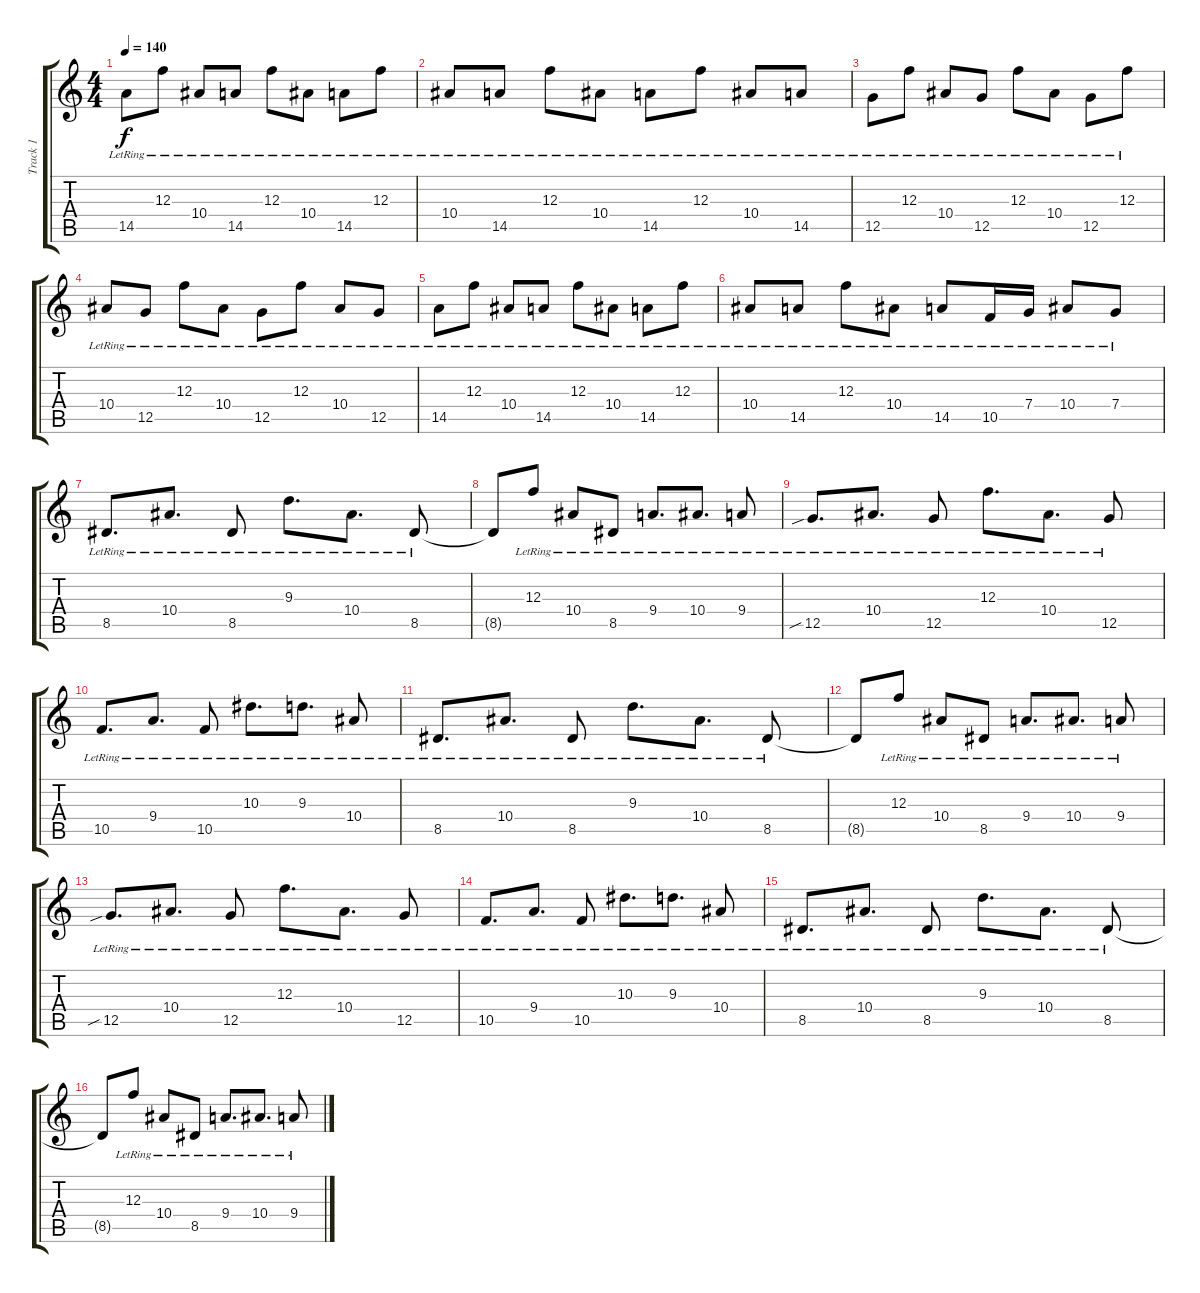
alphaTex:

\track ("Track 1" "Track 1") {instrument acousticguitarsteel}
\staff {score tabs}
\tuning (D4 A3 F3 C3 G2 C2) {hide}
\ts (4 4)
\tempo 140
\clef g2
\ks c
14.5{lr}.8{dy f} 12.3{lr}.8 10.4{lr}.8 14.5{lr}.8 12.3{lr}.8 10.4{lr}.8 14.5{lr}.8 12.3{lr}.8 |
10.4{lr}.8 14.5{lr}.8 12.3{lr}.8 10.4{lr}.8 14.5{lr}.8 12.3{lr}.8 10.4{lr}.8 14.5{lr}.8 |
12.5{lr}.8 12.3{lr}.8 10.4{lr}.8 12.5{lr}.8 12.3{lr}.8 10.4{lr}.8 12.5{lr}.8 12.3{lr}.8 |
10.4{lr}.8 12.5{lr}.8 12.3{lr}.8 10.4{lr}.8 12.5{lr}.8 12.3{lr}.8 10.4{lr}.8 12.5{lr}.8 |
14.5{lr}.8 12.3{lr}.8 10.4{lr}.8 14.5{lr}.8 12.3{lr}.8 10.4{lr}.8 14.5{lr}.8 12.3{lr}.8 |
10.4{lr}.8 14.5{lr}.8 12.3{lr}.8 10.4{lr}.8 14.5{lr}.8 10.5{lr}.16 7.4{lr}.16 10.4{lr}.8 7.4{lr}.8 |
8.5{lr}.8{d} 10.4{lr}.8{d} 8.5{lr}.8 9.3{lr}.8{d} 10.4{lr}.8{d} 8.5{lr}.8 |
8.5{t}.8 12.3{lr}.8 10.4{lr}.8 8.5{lr}.8 9.4{lr}.8{d} 10.4{lr}.8{d} 9.4{lr}.8 |
12.5{sib lr}.8{d} 10.4{lr}.8{d} 12.5{lr}.8 12.3{lr}.8{d} 10.4{lr}.8{d} 12.5{lr}.8 |
10.5{lr}.8{d} 9.4{lr}.8{d} 10.5{lr}.8 10.3{lr}.8{d} 9.3{lr}.8{d} 10.4{lr}.8 |
8.5{lr}.8{d} 10.4{lr}.8{d} 8.5{lr}.8 9.3{lr}.8{d} 10.4{lr}.8{d} 8.5{lr}.8 |
8.5{t}.8 12.3{lr}.8 10.4{lr}.8 8.5{lr}.8 9.4{lr}.8{d} 10.4{lr}.8{d} 9.4{lr}.8 |
12.5{sib lr}.8{d} 10.4{lr}.8{d} 12.5{lr}.8 12.3{lr}.8{d} 10.4{lr}.8{d} 12.5{lr}.8 |
10.5{lr}.8{d} 9.4{lr}.8{d} 10.5{lr}.8 10.3{lr}.8{d} 9.3{lr}.8{d} 10.4{lr}.8 |
8.5{lr}.8{d} 10.4{lr}.8{d} 8.5{lr}.8 9.3{lr}.8{d} 10.4{lr}.8{d} 8.5{lr}.8 |
8.5{t}.8 12.3{lr}.8 10.4{lr}.8 8.5{lr}.8 9.4{lr}.8{d} 10.4{lr}.8{d} 9.4{lr}.8
